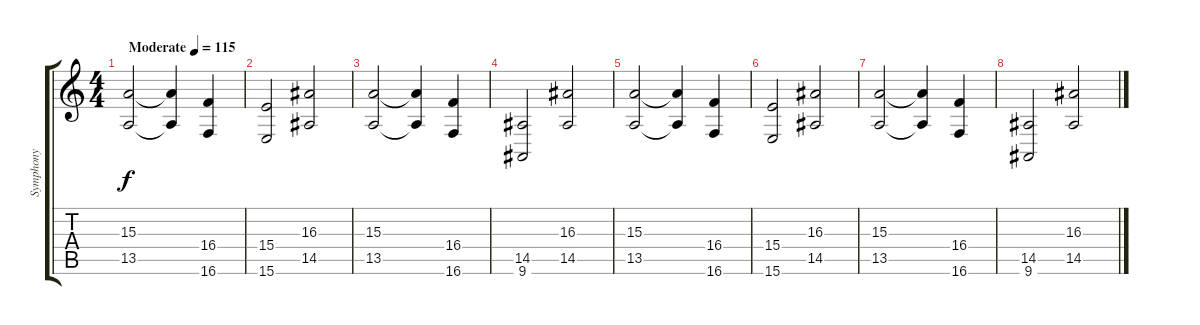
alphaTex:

\track ("Symphony" "Symphony") {instrument stringensemble1}
\staff {score tabs}
\tuning (Eb4 Bb3 Gb3 Db3 Ab2 Db2) {hide}
\ts (4 4)
\tempo (115 "Moderate")
\clef g2
\ks c
(15.3 13.5).2{dy f instrument stringensemble1} (15.3{t} 13.5{t}).4 (16.4 16.6).4 |
(15.4 15.6).2 (16.3 14.5).2 |
(15.3 13.5).2 (15.3{t} 13.5{t}).4 (16.4 16.6).4 |
(14.5 9.6).2 (16.3 14.5).2 |
(15.3 13.5).2 (15.3{t} 13.5{t}).4 (16.4 16.6).4 |
(15.4 15.6).2 (16.3 14.5).2 |
(15.3 13.5).2 (15.3{t} 13.5{t}).4 (16.4 16.6).4 |
(14.5 9.6).2 (16.3 14.5).2
